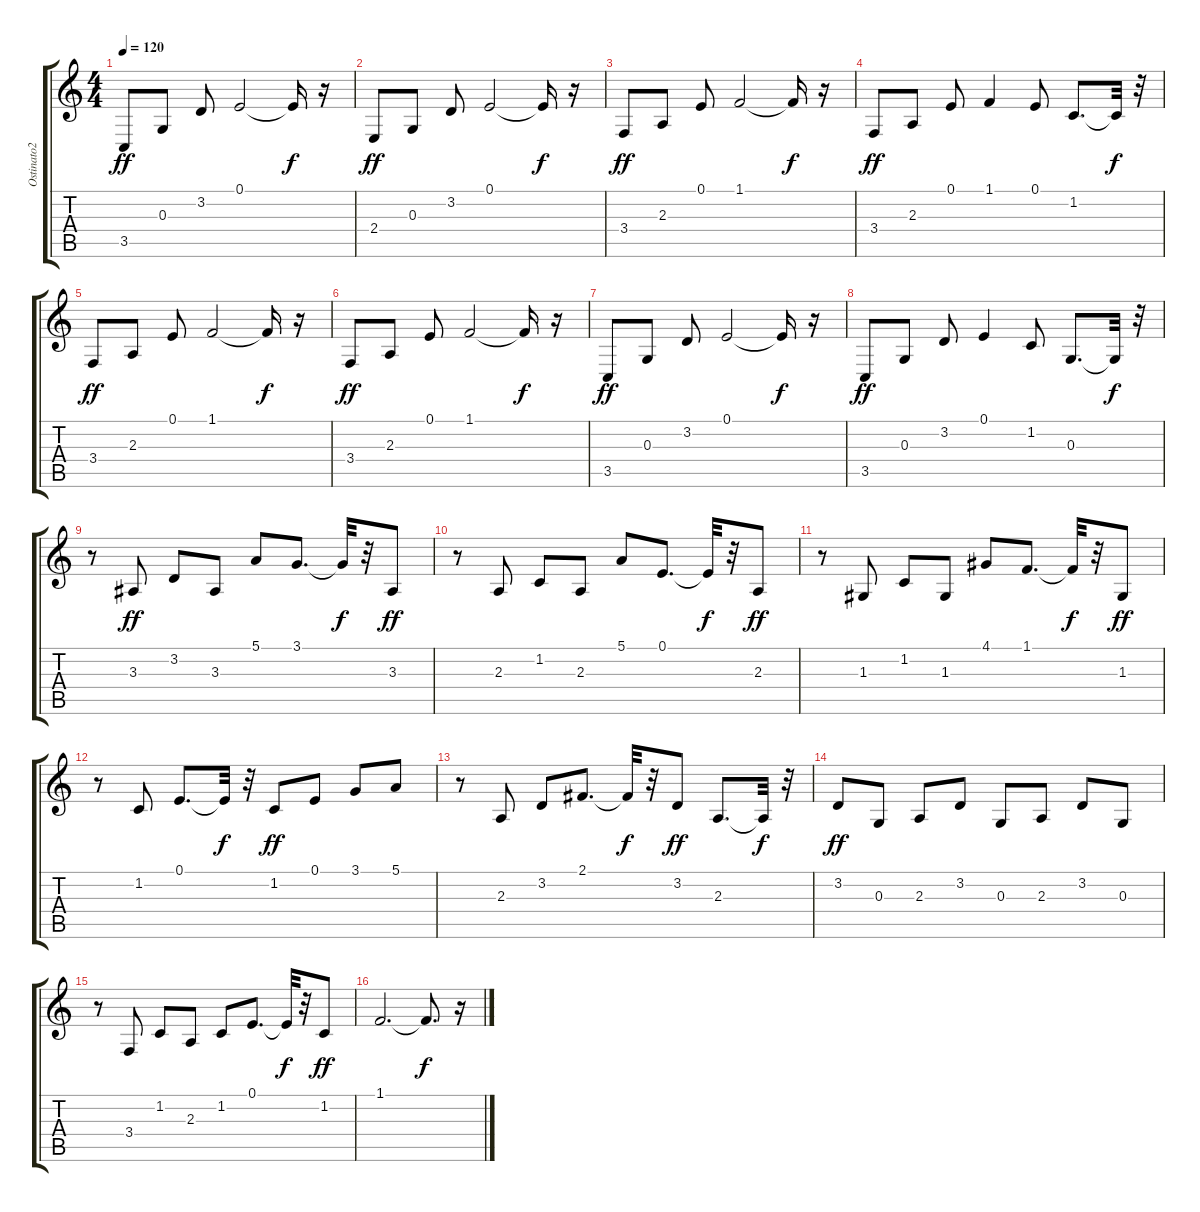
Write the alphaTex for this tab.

\track ("Ostinato2" "Ostinato2") {instrument acousticgrandpiano}
\staff {score tabs}
\tuning (E4 B3 G3 D3 A2 E2) {hide}
\ts (4 4)
\tempo 120
\clef g2
\ks c
3.5.8{dy ff} 0.3.8 3.2.8 0.1.2 0.1{t}.16{dy f} r.16 |
2.4.8{dy ff} 0.3.8 3.2.8 0.1.2 0.1{t}.16{dy f} r.16 |
3.4.8{dy ff} 2.3.8 0.1.8 1.1.2 1.1{t}.16{dy f} r.16 |
3.4.8{dy ff} 2.3.8 0.1.8 1.1.4 0.1.8 1.2.8{d} 1.2{t}.32{dy f} r.32 |
3.4.8{dy ff} 2.3.8 0.1.8 1.1.2 1.1{t}.16{dy f} r.16 |
3.4.8{dy ff} 2.3.8 0.1.8 1.1.2 1.1{t}.16{dy f} r.16 |
3.5.8{dy ff} 0.3.8 3.2.8 0.1.2 0.1{t}.16{dy f} r.16 |
3.5.8{dy ff} 0.3.8 3.2.8 0.1.4 1.2.8 0.3.8{d} 0.3{t}.32{dy f} r.32 |
r.8 3.3.8{dy ff} 3.2.8 3.3.8 5.1.8 3.1.8{d} 3.1{t}.32{dy f} r.32 3.3.8{dy ff} |
r.8 2.3.8 1.2.8 2.3.8 5.1.8 0.1.8{d} 0.1{t}.32{dy f} r.32 2.3.8{dy ff} |
r.8 1.3.8 1.2.8 1.3.8 4.1.8 1.1.8{d} 1.1{t}.32{dy f} r.32 1.3.8{dy ff} |
r.8 1.2.8 0.1.8{d} 0.1{t}.32{dy f} r.32 1.2.8{dy ff} 0.1.8 3.1.8 5.1.8 |
r.8 2.3.8 3.2.8 2.1.8{d} 2.1{t}.32{dy f} r.32 3.2.8{dy ff} 2.3.8{d} 2.3{t}.32{dy f} r.32 |
3.2.8{dy ff} 0.3.8 2.3.8 3.2.8 0.3.8 2.3.8 3.2.8 0.3.8 |
r.8 3.4.8 1.2.8 2.3.8 1.2.8 0.1.8{d} 0.1{t}.32{dy f} r.32 1.2.8{dy ff} |
1.1.2{d} 1.1{t}.8{d dy f} r.16
